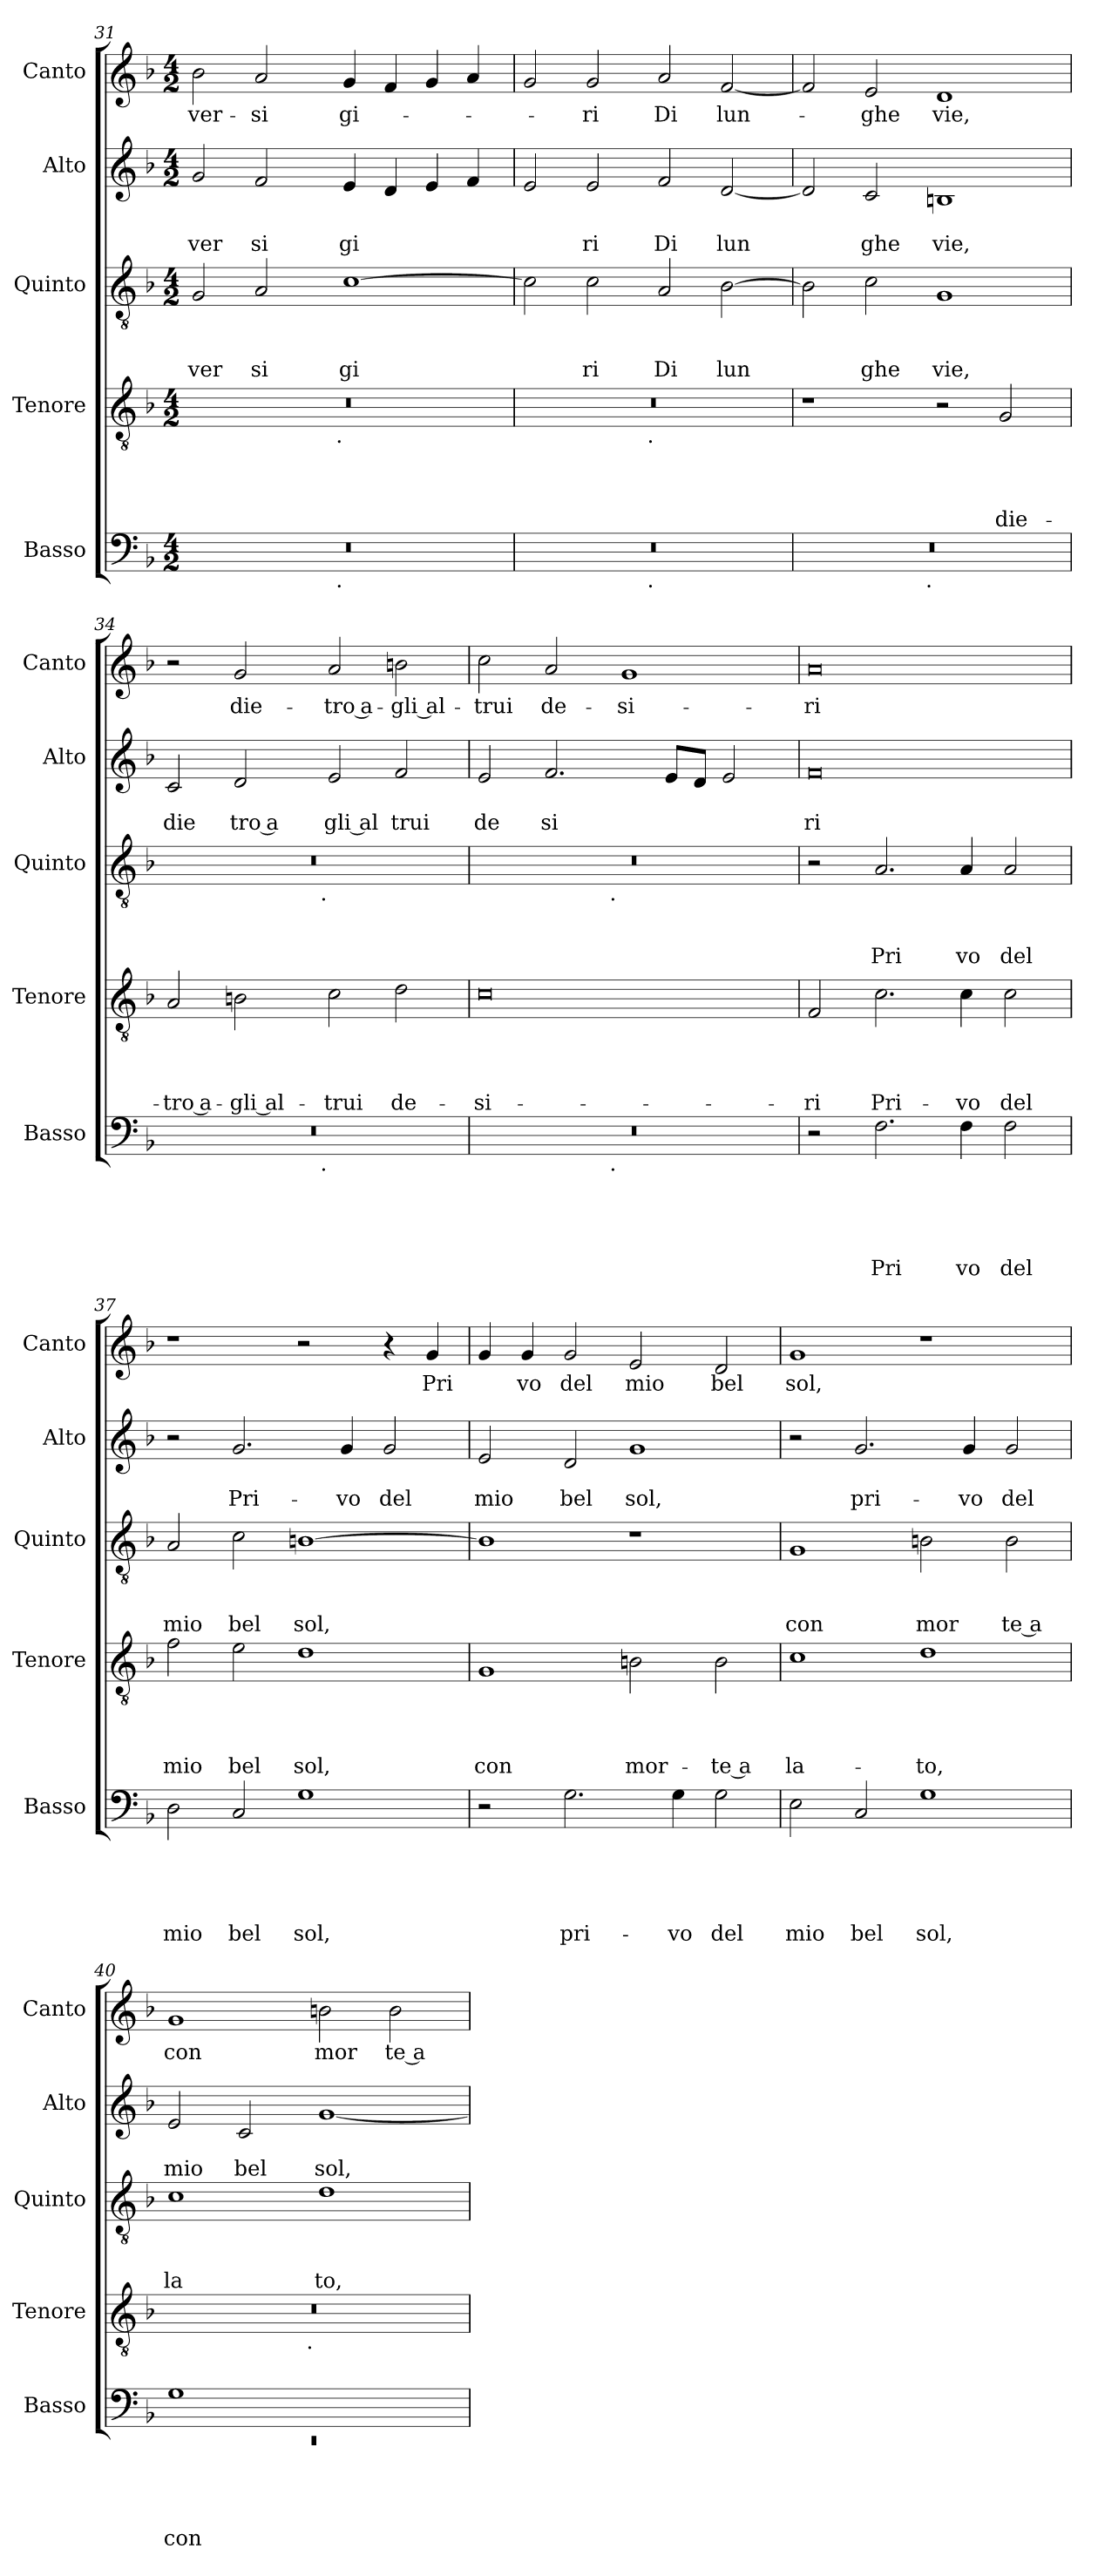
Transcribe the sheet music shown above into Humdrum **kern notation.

**kern	**text	**text	**text	**text	**text	**kern	**text	**text	**text	**text	**kern	**text	**text	**text	**kern	**text	**text	**kern	**text
*part5	*part5	*part5	*part5	*part5	*part5	*part4	*part4	*part4	*part4	*part4	*part3	*part3	*part3	*part3	*part2	*part2	*part2	*part1	*part1
*staff5	*staff5	*staff5	*staff5	*staff5	*staff5	*staff4	*staff4	*staff4	*staff4	*staff4	*staff3	*staff3	*staff3	*staff3	*staff2	*staff2	*staff2	*staff1	*staff1
*I"Basso	*	*	*	*	*	*I"Tenore	*	*	*	*	*I"Quinto	*	*	*	*I"Alto	*	*	*I"Canto	*
*I'Basso	*	*	*	*	*	*I'Tenore	*	*	*	*	*I'Quinto	*	*	*	*I'Alto	*	*	*I'Canto	*
*clefF4	*	*	*	*	*	*clefGv2	*	*	*	*	*clefGv2	*	*	*	*clefG2	*	*	*clefG2	*
*k[b-]	*	*	*	*	*	*k[b-]	*	*	*	*	*k[b-]	*	*	*	*k[b-]	*	*	*k[b-]	*
*F:	*	*	*	*	*	*F:	*	*	*	*	*F:	*	*	*	*F:	*	*	*F:	*
*M4/2	*	*	*	*	*	*M4/2	*	*	*	*	*M4/2	*	*	*	*M4/2	*	*	*M4/2	*
=31	=31	=31	=31	=31	=31	=31	=31	=31	=31	=31	=31	=31	=31	=31	=31	=31	=31	=31	=31
!	!	!	!	!	!	!	!	!	!	!	!	!	!	!LO:LY:b	!	!	!LO:LY:b	!	!LO:LY:b
*^	*	*	*	*	*	*^	*	*	*	*	*	*	*	*	*	*	*	*	*
0r	2ryy	.	.	.	.	.	0r	2ryy	.	.	.	.	2G/	.	.	ver	2g/	.	ver	2b-\	-ver-
!	!	!	!	!	!	!	!	!	!	!	!	!	!	!	!	!LO:LY:b	!	!	!LO:LY:b	!	!LO:LY:b
.	4ryy	.	.	.	.	.	.	4ryy	.	.	.	.	2A/	.	.	si	2f/	.	si	2a/	-si
.	8...ryy	.	.	.	.	.	.	8...ryy	.	.	.	.	.	.	.	.	.	.	.	.	.
!	!	!	!	!	!	!	!	!LO:TX:b:t=.	!	!	!	!	!	!	!	!	!	!	!	!	!
!	!LO:TX:b:t=.	!	!	!	!	!	!	!	!	!	!	!	!	!	!	!	!	!	!	!	!
.	1ryy	.	.	.	.	.	.	1ryy	.	.	.	.	.	.	.	.	.	.	.	.	.
!	!	!	!	!	!	!	!	!	!	!	!	!	!	!	!	!LO:LY:b	!	!	!LO:LY:b	!	!LO:LY:b
.	.	.	.	.	.	.	.	.	.	.	.	.	[>1c	.	.	gi	4e/	.	gi	4g/	gi-
.	.	.	.	.	.	.	.	.	.	.	.	.	.	.	.	.	4d/	.	.	4f/	.
.	.	.	.	.	.	.	.	.	.	.	.	.	.	.	.	.	4e/	.	.	4g/	.
.	.	.	.	.	.	.	.	.	.	.	.	.	.	.	.	.	4f/	.	.	4a/	.
.	64ryy	.	.	.	.	.	.	64ryy	.	.	.	.	.	.	.	.	.	.	.	.	.
=32	=32	=32	=32	=32	=32	=32	=32	=32	=32	=32	=32	=32	=32	=32	=32	=32	=32	=32	=32	=32	=32
0r	2ryy	.	.	.	.	.	0r	2ryy	.	.	.	.	2c\]	.	.	.	2e/	.	.	2g/	.
!	!	!	!	!	!	!	!	!	!	!	!	!	!	!	!	!LO:LY:b	!	!	!LO:LY:b	!	!LO:LY:b
.	4...ryy	.	.	.	.	.	.	4...ryy	.	.	.	.	2c\	.	.	ri	2e/	.	ri	2g/	-ri
!	!	!	!	!	!	!	!	!LO:TX:b:t=.	!	!	!	!	!	!	!	!	!	!	!	!	!
!	!LO:TX:b:t=.	!	!	!	!	!	!	!	!	!	!	!	!	!	!	!	!	!	!	!	!
.	1ryy	.	.	.	.	.	.	1ryy	.	.	.	.	.	.	.	.	.	.	.	.	.
!	!	!	!	!	!	!	!	!	!	!	!	!	!	!	!	!LO:LY:b	!	!	!LO:LY:b	!	!LO:LY:b
.	.	.	.	.	.	.	.	.	.	.	.	.	2A/	.	.	Di	2f/	.	Di	2a/	Di
!	!	!	!	!	!	!	!	!	!	!	!	!	!	!	!	!LO:LY:b	!	!	!LO:LY:b	!	!LO:LY:b
.	.	.	.	.	.	.	.	.	.	.	.	.	[>2B-\	.	.	lun	[<2d/	.	lun	[<2f/	lun-
.	32ryy	.	.	.	.	.	.	32ryy	.	.	.	.	.	.	.	.	.	.	.	.	.
*	*	*	*	*	*	*	*v	*v	*	*	*	*	*	*	*	*	*	*	*	*	*
=33	=33	=33	=33	=33	=33	=33	=33	=33	=33	=33	=33	=33	=33	=33	=33	=33	=33	=33	=33	=33
0r	2ryy	.	.	.	.	.	1r	.	.	.	.	2B-\]	.	.	.	2d/]	.	.	2f/]	.
!	!	!	!	!	!	!	!	!	!	!	!	!	!	!	!LO:LY:b	!	!	!LO:LY:b	!	!LO:LY:b
.	4...ryy	.	.	.	.	.	.	.	.	.	.	2c\	.	.	ghe	2c/	.	ghe	2e/	-ghe
!	!LO:TX:b:t=.	!	!	!	!	!	!	!	!	!	!	!	!	!	!	!	!	!	!	!
.	1ryy	.	.	.	.	.	.	.	.	.	.	.	.	.	.	.	.	.	.	.
!	!	!	!	!	!	!	!	!	!	!	!	!	!	!	!LO:LY:b	!	!	!LO:LY:b	!	!LO:LY:b
.	.	.	.	.	.	.	2r	.	.	.	.	1G	.	.	vie,	1Bn	.	vie,	1d	vie,
!	!	!	!	!	!	!	!	!	!	!	!LO:LY:b	!	!	!	!	!	!	!	!	!
.	.	.	.	.	.	.	2G/	.	.	.	die-	.	.	.	.	.	.	.	.	.
.	32ryy	.	.	.	.	.	.	.	.	.	.	.	.	.	.	.	.	.	.	.
=34	=34	=34	=34	=34	=34	=34	=34	=34	=34	=34	=34	=34	=34	=34	=34	=34	=34	=34	=34	=34
!	!	!	!	!	!	!	!	!	!	!	!LO:LY:b:rj	!	!	!	!	!	!	!LO:LY:b	!	!
*	*	*	*	*	*	*	*	*	*	*	*	*^	*	*	*	*	*	*	*	*
0r	2ryy	.	.	.	.	.	2A/	.	.	.	-tro a-	0r	2ryy	.	.	.	2c/	.	die	2r	.
!	!	!	!	!	!	!	!	!	!	!	!LO:LY:b:rj	!	!	!	!	!	!	!	!LO:LY:b:rj	!	!LO:LY:b
.	4ryy	.	.	.	.	.	2Bn\	.	.	.	-gli al-	.	4ryy	.	.	.	2d/	.	tro a	2g/	die-
.	8...ryy	.	.	.	.	.	.	.	.	.	.	.	8...ryy	.	.	.	.	.	.	.	.
!	!	!	!	!	!	!	!	!	!	!	!	!	!LO:TX:b:t=.	!	!	!	!	!	!	!	!
!	!LO:TX:b:t=.	!	!	!	!	!	!	!	!	!	!	!	!	!	!	!	!	!	!	!	!
.	1ryy	.	.	.	.	.	.	.	.	.	.	.	1ryy	.	.	.	.	.	.	.	.
!	!	!	!	!	!	!	!	!	!	!	!LO:LY:b	!	!	!	!	!	!	!	!LO:LY:b:rj	!	!LO:LY:b:rj
.	.	.	.	.	.	.	2c\	.	.	.	-trui	.	.	.	.	.	2e/	.	gli al	2a/	-tro a-
!	!	!	!	!	!	!	!	!	!	!	!LO:LY:b	!	!	!	!	!	!	!	!LO:LY:b	!	!LO:LY:b:rj
.	.	.	.	.	.	.	2d\	.	.	.	de-	.	.	.	.	.	2f/	.	trui	2bn\	-gli al-
.	64ryy	.	.	.	.	.	.	.	.	.	.	.	64ryy	.	.	.	.	.	.	.	.
=35	=35	=35	=35	=35	=35	=35	=35	=35	=35	=35	=35	=35	=35	=35	=35	=35	=35	=35	=35	=35	=35
!	!	!	!	!	!	!	!	!	!	!	!LO:LY:b	!	!	!	!	!	!	!	!LO:LY:b	!	!LO:LY:b
0r	2ryy	.	.	.	.	.	0c	.	.	.	-si-	0r	2ryy	.	.	.	2e/	.	de	2cc\	-trui
!	!	!	!	!	!	!	!	!	!	!	!	!	!	!	!	!	!	!	!LO:LY:b	!	!LO:LY:b
.	4...ryy	.	.	.	.	.	.	.	.	.	.	.	4...ryy	.	.	.	2.f/	.	si	2a/	de-
!	!	!	!	!	!	!	!	!	!	!	!	!	!LO:TX:b:t=.	!	!	!	!	!	!	!	!
!	!LO:TX:b:t=.	!	!	!	!	!	!	!	!	!	!	!	!	!	!	!	!	!	!	!	!
.	1ryy	.	.	.	.	.	.	.	.	.	.	.	1ryy	.	.	.	.	.	.	.	.
!	!	!	!	!	!	!	!	!	!	!	!	!	!	!	!	!	!	!	!	!	!LO:LY:b
.	.	.	.	.	.	.	.	.	.	.	.	.	.	.	.	.	.	.	.	1g	-si-
.	.	.	.	.	.	.	.	.	.	.	.	.	.	.	.	.	8e/L	.	.	.	.
.	.	.	.	.	.	.	.	.	.	.	.	.	.	.	.	.	8d/J	.	.	.	.
.	.	.	.	.	.	.	.	.	.	.	.	.	.	.	.	.	2e/	.	.	.	.
.	32ryy	.	.	.	.	.	.	.	.	.	.	.	32ryy	.	.	.	.	.	.	.	.
=36	=36	=36	=36	=36	=36	=36	=36	=36	=36	=36	=36	=36	=36	=36	=36	=36	=36	=36	=36	=36	=36
!	!	!	!	!	!	!	!	!	!	!	!LO:LY:b	!	!	!	!	!	!	!	!LO:LY:b	!	!LO:LY:b
*v	*v	*	*	*	*	*	*	*	*	*	*	*v	*v	*	*	*	*	*	*	*	*
2r	.	.	.	.	.	2F/	.	.	.	-ri	2r	.	.	.	0f	.	ri	0a	-ri
!	!	!	!	!	!LO:LY:b	!	!	!	!	!LO:LY:b	!	!	!	!LO:LY:b	!	!	!	!	!
2.F\	.	.	.	.	Pri	2.c\	.	.	.	Pri-	2.A/	.	.	Pri	.	.	.	.	.
!	!	!	!	!	!LO:LY:b	!	!	!	!	!LO:LY:b	!	!	!	!LO:LY:b	!	!	!	!	!
4F\	.	.	.	.	vo	4c\	.	.	.	-vo	4A/	.	.	vo	.	.	.	.	.
!	!	!	!	!	!LO:LY:b	!	!	!	!	!LO:LY:b	!	!	!	!LO:LY:b	!	!	!	!	!
2F\	.	.	.	.	del	2c\	.	.	.	del	2A/	.	.	del	.	.	.	.	.
!!LO:LB:g=z
=37	=37	=37	=37	=37	=37	=37	=37	=37	=37	=37	=37	=37	=37	=37	=37	=37	=37	=37	=37
!	!	!	!	!	!LO:LY:b	!	!	!	!	!LO:LY:b	!	!	!	!LO:LY:b	!	!	!	!	!
2D\	.	.	.	.	mio	2f\	.	.	.	mio	2A/	.	.	mio	2r	.	.	1r	.
!	!	!	!	!	!LO:LY:b	!	!	!	!	!LO:LY:b	!	!	!	!LO:LY:b	!	!	!LO:LY:b	!	!
2C/	.	.	.	.	bel	2e\	.	.	.	bel	2c\	.	.	bel	2.g/	.	Pri-	.	.
!	!	!	!	!	!LO:LY:b	!	!	!	!	!LO:LY:b	!	!	!	!LO:LY:b	!	!	!	!	!
1G	.	.	.	.	sol,	1d	.	.	.	sol,	[>1Bn	.	.	sol,	.	.	.	2r	.
!	!	!	!	!	!	!	!	!	!	!	!	!	!	!	!	!	!LO:LY:b	!	!
.	.	.	.	.	.	.	.	.	.	.	.	.	.	.	4g/	.	-vo	.	.
!	!	!	!	!	!	!	!	!	!	!	!	!	!	!	!	!	!LO:LY:b	!	!
.	.	.	.	.	.	.	.	.	.	.	.	.	.	.	2g/	.	del	4r	.
!	!	!	!	!	!	!	!	!	!	!	!	!	!	!	!	!	!	!	!LO:LY:b
.	.	.	.	.	.	.	.	.	.	.	.	.	.	.	.	.	.	4g/	Pri
=38	=38	=38	=38	=38	=38	=38	=38	=38	=38	=38	=38	=38	=38	=38	=38	=38	=38	=38	=38
!	!	!	!	!	!	!	!	!	!	!LO:LY:b	!	!	!	!	!	!	!LO:LY:b	!	!
2r	.	.	.	.	.	1G	.	.	.	con	1B]	.	.	.	2e/	.	mio	4g/	.
!	!	!	!	!	!	!	!	!	!	!	!	!	!	!	!	!	!	!	!LO:LY:b
.	.	.	.	.	.	.	.	.	.	.	.	.	.	.	.	.	.	4g/	vo
!	!	!	!	!	!LO:LY:b	!	!	!	!	!	!	!	!	!	!	!	!LO:LY:b	!	!LO:LY:b
2.G\	.	.	.	.	pri-	.	.	.	.	.	.	.	.	.	2d/	.	bel	2g/	del
!	!	!	!	!	!	!	!	!	!	!LO:LY:b	!	!	!	!	!	!	!LO:LY:b	!	!LO:LY:b
.	.	.	.	.	.	2Bn\	.	.	.	mor-	1r	.	.	.	1g	.	sol,	2e/	mio
!	!	!	!	!	!LO:LY:b	!	!	!	!	!	!	!	!	!	!	!	!	!	!
4G\	.	.	.	.	-vo	.	.	.	.	.	.	.	.	.	.	.	.	.	.
!	!	!	!	!	!LO:LY:b	!	!	!	!	!LO:LY:b:rj	!	!	!	!	!	!	!	!	!LO:LY:b
2G\	.	.	.	.	del	2B\	.	.	.	-te a	.	.	.	.	.	.	.	2d/	bel
=39	=39	=39	=39	=39	=39	=39	=39	=39	=39	=39	=39	=39	=39	=39	=39	=39	=39	=39	=39
!	!	!	!	!	!LO:LY:b	!	!	!	!	!LO:LY:b	!	!	!	!LO:LY:b	!	!	!	!	!LO:LY:b
2E\	.	.	.	.	mio	1c	.	.	.	la-	1G	.	.	con	2r	.	.	1g	sol,
!	!	!	!	!	!LO:LY:b	!	!	!	!	!	!	!	!	!	!	!	!LO:LY:b	!	!
2C/	.	.	.	.	bel	.	.	.	.	.	.	.	.	.	2.g/	.	pri-	.	.
!	!	!	!	!	!LO:LY:b	!	!	!	!	!LO:LY:b	!	!	!	!LO:LY:b	!	!	!	!	!
1G	.	.	.	.	sol,	1d	.	.	.	-to,	2Bn\	.	.	mor	.	.	.	1r	.
!	!	!	!	!	!	!	!	!	!	!	!	!	!	!	!	!	!LO:LY:b	!	!
.	.	.	.	.	.	.	.	.	.	.	.	.	.	.	4g/	.	-vo	.	.
!	!	!	!	!	!	!	!	!	!	!	!	!	!	!LO:LY:b:rj	!	!	!LO:LY:b	!	!
.	.	.	.	.	.	.	.	.	.	.	2B\	.	.	te a	2g/	.	del	.	.
=40	=40	=40	=40	=40	=40	=40	=40	=40	=40	=40	=40	=40	=40	=40	=40	=40	=40	=40	=40
*^	*	*	*	*	*	*	*	*	*	*	*	*	*	*	*	*	*	*	*
!	!LO:N:vis=1	!	!	!	!	!LO:LY:b	!	!	!	!	!	!	!	!	!LO:LY:b	!	!	!LO:LY:b	!	!LO:LY:b
*	*^	*	*	*	*	*	*^	*	*	*	*	*	*	*	*	*	*	*	*	*
0ryy	0rEE	1G	.	.	.	.	con	0r	2ryy	.	.	.	.	1c	.	.	la	2e/	.	mio	1g	con
!	!	!	!	!	!	!	!	!	!	!	!	!	!	!	!	!	!	!	!	!LO:LY:b	!	!
.	.	.	.	.	.	.	.	.	4...ryy	.	.	.	.	.	.	.	.	2c/	.	bel	.	.
!	!	!	!	!	!	!	!	!	!LO:TX:b:t=.	!	!	!	!	!	!	!	!	!	!	!	!	!
.	.	.	.	.	.	.	.	.	1ryy	.	.	.	.	.	.	.	.	.	.	.	.	.
!	!	!	!	!	!	!	!	!	!	!	!	!	!	!	!	!	!LO:LY:b	!	!	!LO:LY:b	!	!LO:LY:b
.	.	1ryy	.	.	.	.	.	.	.	.	.	.	.	1d	.	.	to,	[<1g	.	sol,	2bn\	mor
!	!	!	!	!	!	!	!	!	!	!	!	!	!	!	!	!	!	!	!	!	!	!LO:LY:b:rj
.	.	.	.	.	.	.	.	.	.	.	.	.	.	.	.	.	.	.	.	.	2b\	te a
.	.	.	.	.	.	.	.	.	32ryy	.	.	.	.	.	.	.	.	.	.	.	.	.
*v	*v	*v	*	*	*	*	*	*	*	*	*	*	*	*	*	*	*	*	*	*	*	*
*	*	*	*	*	*	*v	*v	*	*	*	*	*	*	*	*	*	*	*	*	*
=	=	=	=	=	=	=	=	=	=	=	=	=	=	=	=	=	=	=	=
*-	*-	*-	*-	*-	*-	*-	*-	*-	*-	*-	*-	*-	*-	*-	*-	*-	*-	*-	*-
